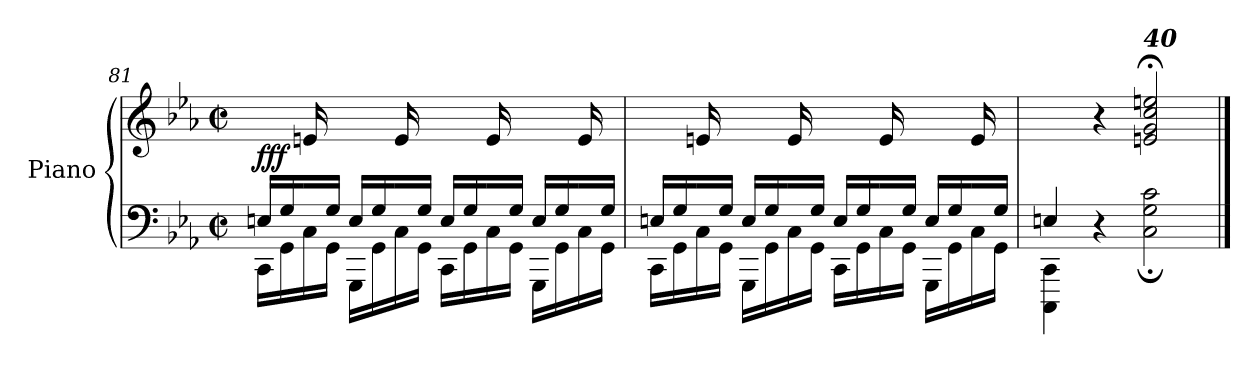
**kern	**kern	**dynam
*part1	*part1	*part1
*staff2	*staff1	*staff1/2
*I"Piano	*	*
*I'Pno	*	*
!!LO:PB:g=z
*clefF4	*clefG2	*
*k[b-e-a-]	*k[b-e-a-]	*
*M4/4	*M4/4	*
*met(c|)	*met(c|)	*
=81	=81	=81
*^	*	*
!	!	!	!LO:DY:a=2
16En/LL	16CC\LL	8ryy	fff
16G/	16GG\	.	.
16ryy	16C\	16en/	.
16G/JJ	16GG\JJ	8.ryy	.
16E/LL	16GGG\LL	.	.
16G/	16GG\	.	.
16ryy	16C\	16e/	.
16G/JJ	16GG\JJ	8.ryy	.
16E/LL	16CC\LL	.	.
16G/	16GG\	.	.
16ryy	16C\	16e/	.
16G/JJ	16GG\JJ	8.ryy	.
16E/LL	16GGG\LL	.	.
16G/	16GG\	.	.
16ryy	16C\	16e/	.
16G/JJ	16GG\JJ	16ryy	.
=82	=82	=82	=82
16En/LL	16CC\LL	8ryy	.
16G/	16GG\	.	.
16ryy	16C\	16en/	.
16G/JJ	16GG\JJ	8.ryy	.
16E/LL	16GGG\LL	.	.
16G/	16GG\	.	.
16ryy	16C\	16e/	.
16G/JJ	16GG\JJ	8.ryy	.
16E/LL	16CC\LL	.	.
16G/	16GG\	.	.
16ryy	16C\	16e/	.
16G/JJ	16GG\JJ	8.ryy	.
16E/LL	16GGG\LL	.	.
16G/	16GG\	.	.
16ryy	16C\	16e/	.
16G/JJ	16GG\JJ	16ryy	.
=83	=83	=83	=83
4En/	4CCC\ 4CC\	4ryy	.
2.ryy	4r	4r	.
!	!	!LO:TX:a:Bi:t=40	!
.	2C\; 2G\; 2c\;	2en/;< 2g/;< 2cc/;< 2een/;<	.
*v	*v	*	*
==	==	==
*-	*-	*-
